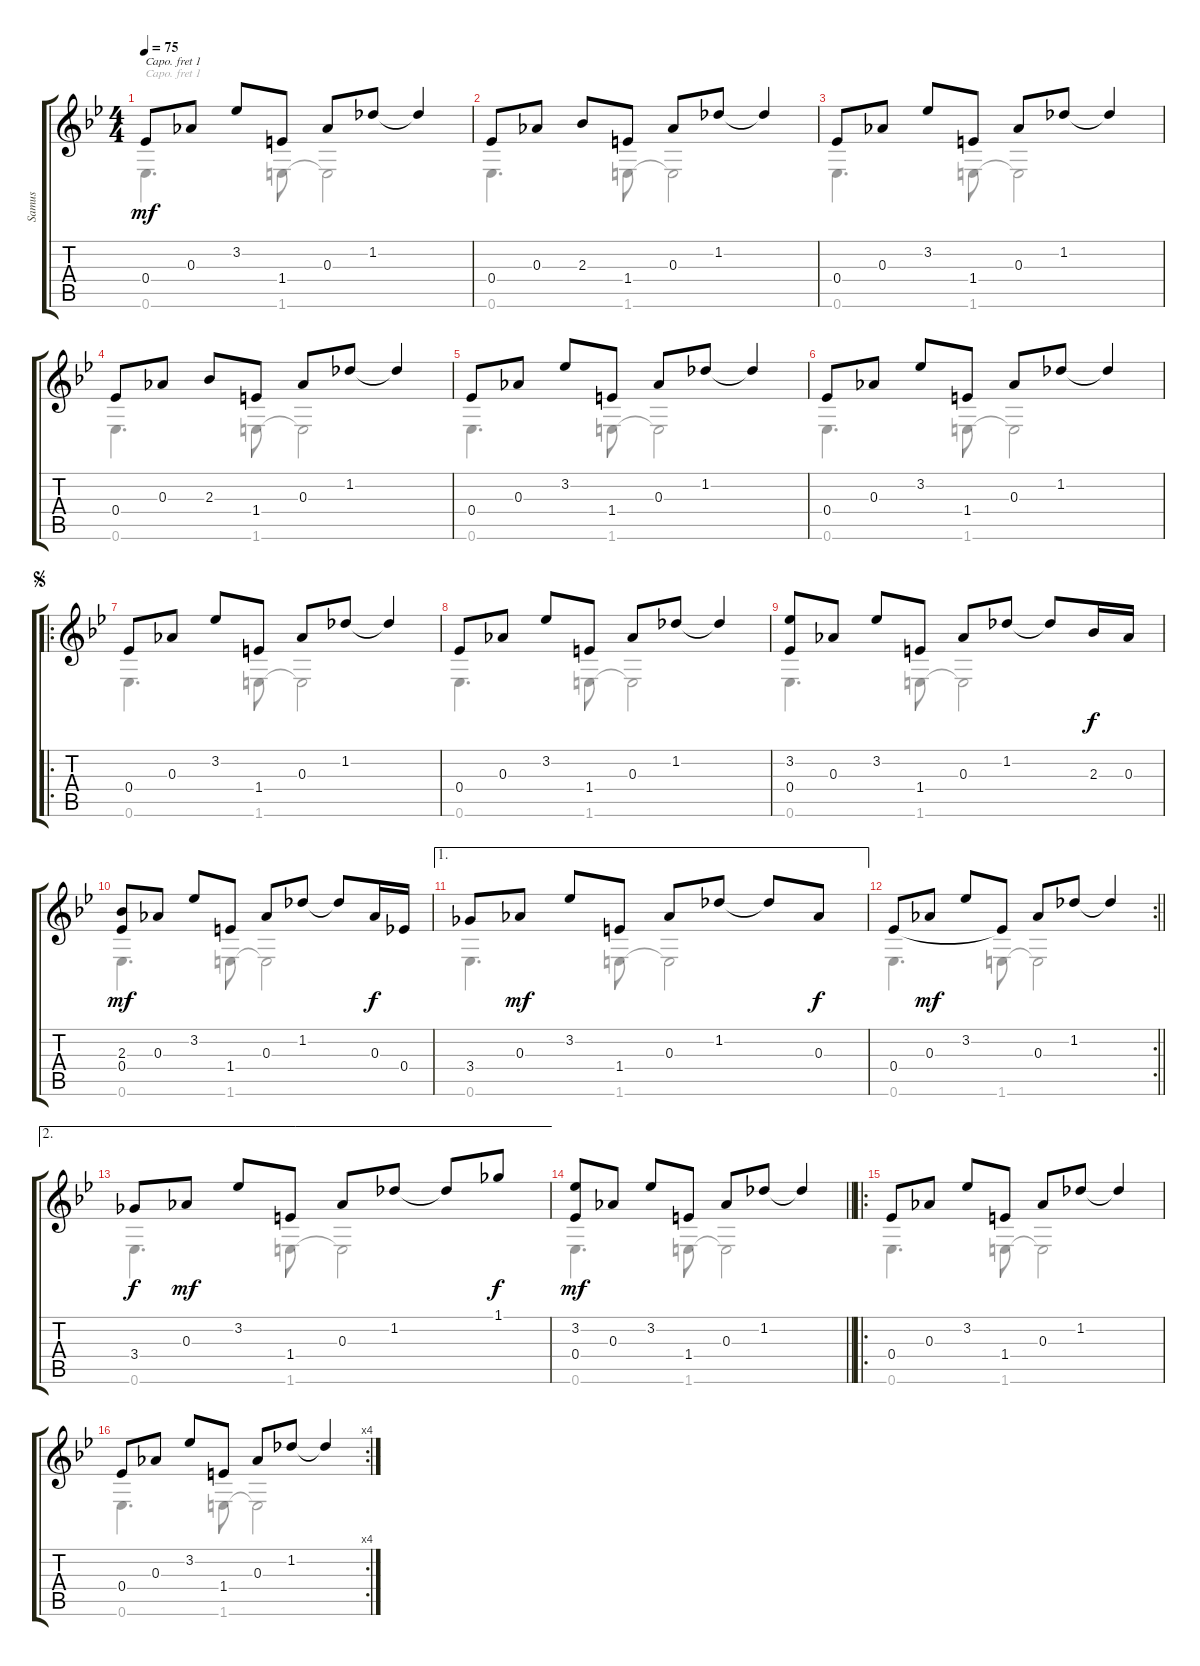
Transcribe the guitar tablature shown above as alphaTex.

\track ("Samus" "Samus") {instrument acousticguitarnylon}
\staff {score tabs}
\capo 1
\tuning (E4 B3 G3 D3 A2 D2) {hide}
\voice
\ts (4 4)
\tempo 75
\clef g2
\ks bb
0.4.8{dy mf instrument acousticguitarnylon} 0.3.8 3.2.8 1.4.8 0.3.8 1.2.8 1.2{t}.4 |
0.4.8 0.3.8 2.3.8 1.4.8 0.3.8 1.2.8 1.2{t}.4 |
0.4.8 0.3.8 3.2.8 1.4.8 0.3.8 1.2.8 1.2{t}.4 |
0.4.8 0.3.8 2.3.8 1.4.8 0.3.8 1.2.8 1.2{t}.4 |
0.4.8 0.3.8 3.2.8 1.4.8 0.3.8 1.2.8 1.2{t}.4 |
0.4.8 0.3.8 3.2.8 1.4.8 0.3.8 1.2.8 1.2{t}.4 |
\ro
\jump segno
0.4.8 0.3.8 3.2.8 1.4.8 0.3.8 1.2.8 1.2{t}.4 |
0.4.8 0.3.8 3.2.8 1.4.8 0.3.8 1.2.8 1.2{t}.4 |
(3.2 0.4).8 0.3.8 3.2.8 1.4.8 0.3.8 1.2.8 1.2{t}.8 2.3.16{dy f} 0.3.16 |
(2.3 0.4).8{dy mf} 0.3.8 3.2.8 1.4.8 0.3.8 1.2.8 1.2{t}.8 0.3.16{dy f} 0.4.16 |
\ae 1
3.4.8 0.3.8{dy mf} 3.2.8 1.4.8 0.3.8 1.2.8 1.2{t}.8 0.3.8{dy f} |
\rc 2
\barLineRight lightlight
0.4.8 0.3.8{dy mf} 3.2.8 0.4{t}.8 0.3.8 1.2.8 1.2{t}.4 |
\ae 2
3.4.8{dy f} 0.3.8{dy mf} 3.2.8 1.4.8 0.3.8 1.2.8 1.2{t}.8 1.1.8{dy f} |
\barLineRight lightlight
(3.2 0.4).8{dy mf} 0.3.8 3.2.8 1.4.8 0.3.8 1.2.8 1.2{t}.4 |
\ro
0.4.8 0.3.8 3.2.8 1.4.8 0.3.8 1.2.8 1.2{t}.4 |
\rc 4
0.4.8 0.3.8 3.2.8 1.4.8 0.3.8 1.2.8 1.2{t}.4
\voice
\clef g2
\ottava regular
\simile none
\ks bb
0.6.4{d dy mf} 1.6.8 1.6{t}.2 |
0.6.4{d} 1.6.8 1.6{t}.2 |
0.6.4{d} 1.6.8 1.6{t}.2 |
0.6.4{d} 1.6.8 1.6{t}.2 |
0.6.4{d} 1.6.8 1.6{t}.2 |
0.6.4{d} 1.6.8 1.6{t}.2 |
0.6.4{d} 1.6.8 1.6{t}.2 |
0.6.4{d} 1.6.8 1.6{t}.2 |
0.6.4{d} 1.6.8 1.6{t}.2 |
0.6.4{d} 1.6.8 1.6{t}.2 |
0.6.4{d} 1.6.8 1.6{t}.2 |
\barLineRight lightlight
0.6.4{d} 1.6.8 1.6{t}.2 |
0.6.4{d} 1.6.8 1.6{t}.2 |
\barLineRight lightlight
0.6.4{d} 1.6.8 1.6{t}.2 |
0.6.4{d} 1.6.8 1.6{t}.2 |
0.6.4{d} 1.6.8 1.6{t}.2
